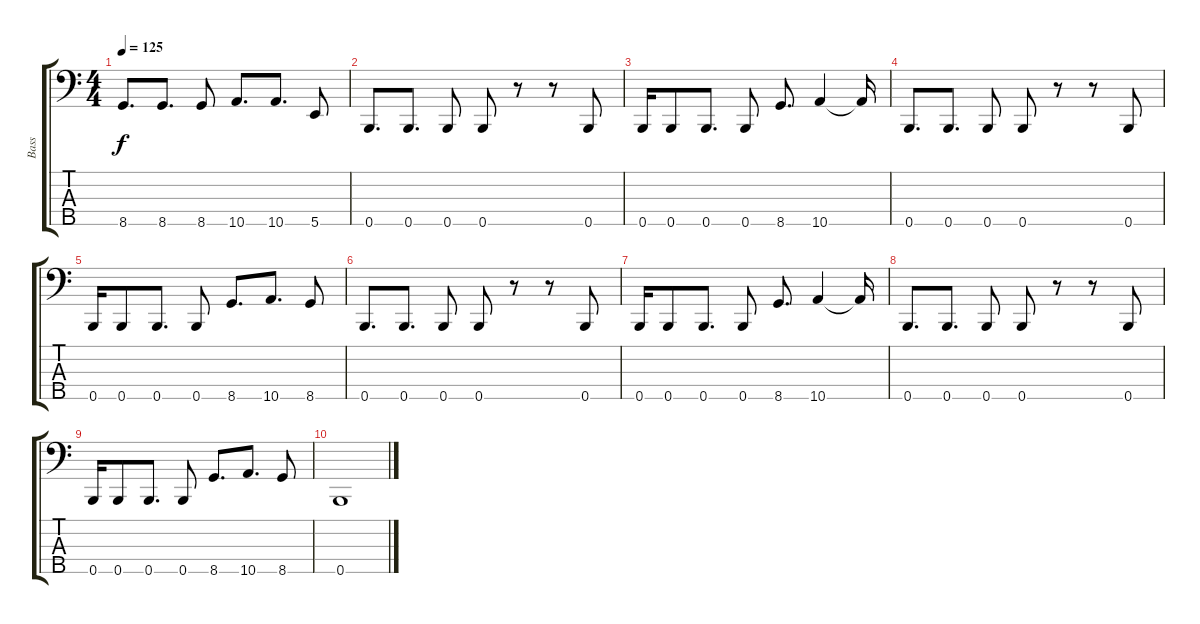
\track ("Bass" "Bass") {instrument electricbassfinger}
\staff {score tabs}
\tuning (G2 D2 A1 E1 B0) {hide}
\ts (4 4)
\tempo 125
\clef f4
\ks c
8.5.8{d dy f} 8.5.8{d} 8.5.8 10.5.8{d} 10.5.8{d} 5.5.8 |
0.5.8{d} 0.5.8{d} 0.5.8 0.5.8 r.8 r.8 0.5.8 |
0.5.16 0.5.8 0.5.8{d} 0.5.8 8.5.8{d} 10.5.4 10.5{t}.16 |
0.5.8{d} 0.5.8{d} 0.5.8 0.5.8 r.8 r.8 0.5.8 |
0.5.16 0.5.8 0.5.8{d} 0.5.8 8.5.8{d} 10.5.8{d} 8.5.8 |
0.5.8{d} 0.5.8{d} 0.5.8 0.5.8 r.8 r.8 0.5.8 |
0.5.16 0.5.8 0.5.8{d} 0.5.8 8.5.8{d} 10.5.4 10.5{t}.16 |
0.5.8{d} 0.5.8{d} 0.5.8 0.5.8 r.8 r.8 0.5.8 |
0.5.16 0.5.8 0.5.8{d} 0.5.8 8.5.8{d} 10.5.8{d} 8.5.8 |
0.5.1
